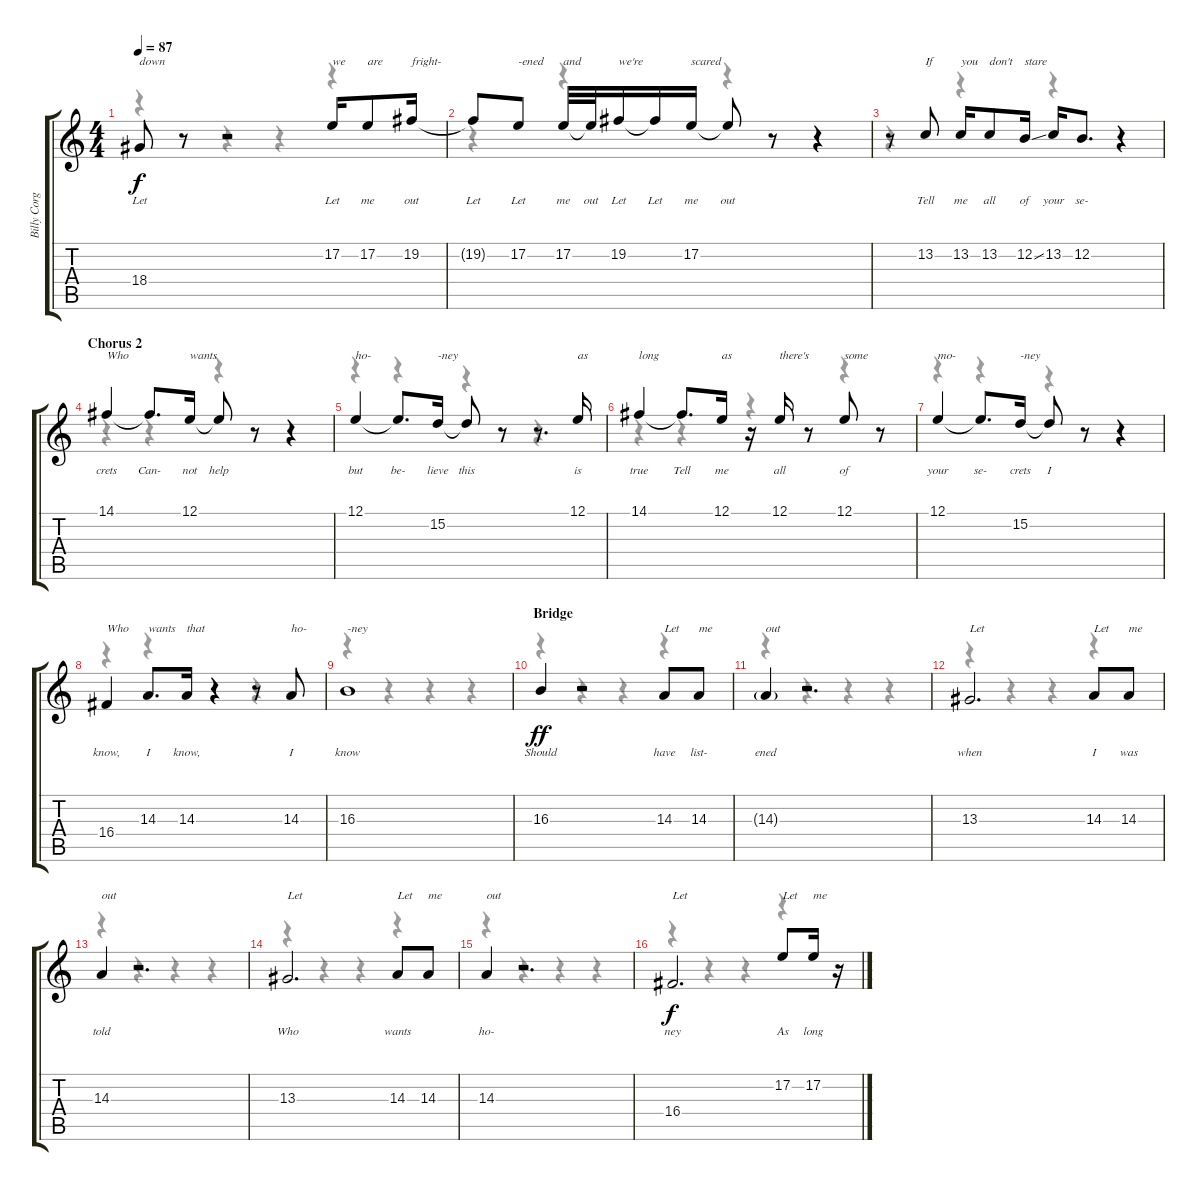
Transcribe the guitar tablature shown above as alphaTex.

\track ("Billy Corgan - Vocals" "Billy Corg") {instrument lead2sawtooth}
\staff {score tabs}
\tuning (E4 B3 G3 D3 A2 E2) {hide}
\voice
\ts (4 4)
\tempo 87
\clef g2
\ks c
18.4.8{txt "down" lyrics (0 "Let") lyrics (1 "") lyrics (2 "") lyrics (3 "") lyrics (4 "") dy f} r.8 r.2 17.2.16{txt "we" lyrics (0 "Let") lyrics (1 "") lyrics (2 "") lyrics (3 "") lyrics (4 "")} 17.2.8{txt "are" lyrics (0 "me") lyrics (1 "") lyrics (2 "") lyrics (3 "") lyrics (4 "")} 19.2.16{txt "fright-" lyrics (0 "out") lyrics (1 "") lyrics (2 "") lyrics (3 "") lyrics (4 "")} |
19.2{t}.8{lyrics (0 "Let") lyrics (1 "") lyrics (2 "") lyrics (3 "") lyrics (4 "")} 17.2.8{txt "-ened" lyrics (0 "Let") lyrics (1 "") lyrics (2 "") lyrics (3 "") lyrics (4 "")} 17.2.32{txt "and" lyrics (0 "me") lyrics (1 "") lyrics (2 "") lyrics (3 "") lyrics (4 "")} 17.2{t}.32{lyrics (0 "out") lyrics (1 "") lyrics (2 "") lyrics (3 "") lyrics (4 "")} 19.2.16{txt "we're" lyrics (0 "Let") lyrics (1 "") lyrics (2 "") lyrics (3 "") lyrics (4 "")} 19.2{t}.16{lyrics (0 "Let") lyrics (1 "") lyrics (2 "") lyrics (3 "") lyrics (4 "")} 17.2.16{txt "scared" lyrics (0 "me") lyrics (1 "") lyrics (2 "") lyrics (3 "") lyrics (4 "")} 17.2{t}.8{lyrics (0 "out") lyrics (1 "") lyrics (2 "") lyrics (3 "") lyrics (4 "")} r.8 r.4 |
r.8 13.2.8{txt "If" lyrics (0 "Tell") lyrics (1 "") lyrics (2 "") lyrics (3 "") lyrics (4 "")} 13.2.16{txt "you" lyrics (0 "me") lyrics (1 "") lyrics (2 "") lyrics (3 "") lyrics (4 "")} 13.2.8{txt "don't" lyrics (0 "all") lyrics (1 "") lyrics (2 "") lyrics (3 "") lyrics (4 "")} 12.2{ss}.16{txt "stare" lyrics (0 "of") lyrics (1 "") lyrics (2 "") lyrics (3 "") lyrics (4 "")} 13.2.16{lyrics (0 "your") lyrics (1 "") lyrics (2 "") lyrics (3 "") lyrics (4 "")} 12.2.8{d lyrics (0 "se-") lyrics (1 "") lyrics (2 "") lyrics (3 "") lyrics (4 "")} r.4 |
\section ("" "Chorus 2")
14.1.4{txt "Who" lyrics (0 "crets") lyrics (1 "") lyrics (2 "") lyrics (3 "") lyrics (4 "")} 14.1{t}.8{d lyrics (0 "Can-") lyrics (1 "") lyrics (2 "") lyrics (3 "") lyrics (4 "")} 12.1.16{txt "wants" lyrics (0 "not") lyrics (1 "") lyrics (2 "") lyrics (3 "") lyrics (4 "")} 12.1{t}.8{lyrics (0 "help") lyrics (1 "") lyrics (2 "") lyrics (3 "") lyrics (4 "")} r.8 r.4 |
12.1.4{txt "ho-" lyrics (0 "but") lyrics (1 "") lyrics (2 "") lyrics (3 "") lyrics (4 "")} 12.1{t}.8{d lyrics (0 "be-") lyrics (1 "") lyrics (2 "") lyrics (3 "") lyrics (4 "")} 15.2.16{txt "-ney" lyrics (0 "lieve") lyrics (1 "") lyrics (2 "") lyrics (3 "") lyrics (4 "")} 15.2{t}.8{lyrics (0 "this") lyrics (1 "") lyrics (2 "") lyrics (3 "") lyrics (4 "")} r.8 r.8{d} 12.1.16{txt "as" lyrics (0 "is") lyrics (1 "") lyrics (2 "") lyrics (3 "") lyrics (4 "")} |
14.1.4{txt "long" lyrics (0 "true") lyrics (1 "") lyrics (2 "") lyrics (3 "") lyrics (4 "")} 14.1{t}.8{d lyrics (0 "Tell") lyrics (1 "") lyrics (2 "") lyrics (3 "") lyrics (4 "")} 12.1.16{txt "as" lyrics (0 "me") lyrics (1 "") lyrics (2 "") lyrics (3 "") lyrics (4 "")} r.16 12.1.16{txt "there's" lyrics (0 "all") lyrics (1 "") lyrics (2 "") lyrics (3 "") lyrics (4 "")} r.8 12.1.8{txt "some" lyrics (0 "of") lyrics (1 "") lyrics (2 "") lyrics (3 "") lyrics (4 "")} r.8 |
12.1.4{txt "mo-" lyrics (0 "your") lyrics (1 "") lyrics (2 "") lyrics (3 "") lyrics (4 "")} 12.1{t}.8{d lyrics (0 "se-") lyrics (1 "") lyrics (2 "") lyrics (3 "") lyrics (4 "")} 15.2.16{txt "-ney" lyrics (0 "crets") lyrics (1 "") lyrics (2 "") lyrics (3 "") lyrics (4 "")} 15.2{t}.8{lyrics (0 "I") lyrics (1 "") lyrics (2 "") lyrics (3 "") lyrics (4 "")} r.8 r.4 |
16.4.4{txt "Who" lyrics (0 "know,") lyrics (1 "") lyrics (2 "") lyrics (3 "") lyrics (4 "")} 14.3.8{d txt "wants" lyrics (0 "I") lyrics (1 "") lyrics (2 "") lyrics (3 "") lyrics (4 "")} 14.3.16{txt "that" lyrics (0 "know,") lyrics (1 "") lyrics (2 "") lyrics (3 "") lyrics (4 "")} r.4 r.8 14.3.8{txt "ho-" lyrics (0 "I") lyrics (1 "") lyrics (2 "") lyrics (3 "") lyrics (4 "")} |
16.3.1{txt "-ney" lyrics (0 "know") lyrics (1 "") lyrics (2 "") lyrics (3 "") lyrics (4 "")} |
\section ("" "Bridge")
16.3.4{lyrics (0 "Should") lyrics (1 "") lyrics (2 "") lyrics (3 "") lyrics (4 "") dy ff} r.2 14.3.8{txt "Let" lyrics (0 "have") lyrics (1 "") lyrics (2 "") lyrics (3 "") lyrics (4 "")} 14.3.8{txt "me" lyrics (0 "list-") lyrics (1 "") lyrics (2 "") lyrics (3 "") lyrics (4 "")} |
14.3{g}.4{txt "out" lyrics (0 "ened") lyrics (1 "") lyrics (2 "") lyrics (3 "") lyrics (4 "")} r.2{d} |
13.3.2{d txt "Let" lyrics (0 "when") lyrics (1 "") lyrics (2 "") lyrics (3 "") lyrics (4 "")} 14.3.8{txt "Let" lyrics (0 "I") lyrics (1 "") lyrics (2 "") lyrics (3 "") lyrics (4 "")} 14.3.8{txt "me" lyrics (0 "was") lyrics (1 "") lyrics (2 "") lyrics (3 "") lyrics (4 "")} |
14.3.4{txt "out" lyrics (0 "told") lyrics (1 "") lyrics (2 "") lyrics (3 "") lyrics (4 "")} r.2{d} |
13.3.2{d txt "Let" lyrics (0 "Who") lyrics (1 "") lyrics (2 "") lyrics (3 "") lyrics (4 "")} 14.3.8{txt "Let" lyrics (0 "wants") lyrics (1 "") lyrics (2 "") lyrics (3 "") lyrics (4 "")} 14.3.8{txt "me" lyrics (0 " ") lyrics (1 "") lyrics (2 "") lyrics (3 "") lyrics (4 "")} |
14.3.4{txt "out" lyrics (0 "ho-") lyrics (1 "") lyrics (2 "") lyrics (3 "") lyrics (4 "")} r.2{d} |
16.4.2{d txt "Let" lyrics (0 "ney") lyrics (1 "") lyrics (2 "") lyrics (3 "") lyrics (4 "") dy f} 17.2.8{txt "Let" lyrics (0 "As") lyrics (1 "") lyrics (2 "") lyrics (3 "") lyrics (4 "")} 17.2.16{txt "me" lyrics (0 "long") lyrics (1 "") lyrics (2 "") lyrics (3 "") lyrics (4 "")} r.16
\voice
\clef g2
\ottava regular
\simile none
\ks c
r.4{dy f} r.4 r.4 r.4 |
r.4 r.4 r.4 r.4 |
r.4 r.4 r.4 r.4 |
r.4 r.4 r.4 r.4 |
r.4 r.4 r.4 r.4 |
r.4 r.4 r.4 r.4 |
r.4 r.4 r.4 r.4 |
r.4 r.4 r.4 r.4 |
r.4 r.4 r.4 r.4 |
r.4 r.4 r.4 r.4 |
r.4 r.4 r.4 r.4 |
r.4 r.4 r.4 r.4 |
r.4 r.4 r.4 r.4 |
r.4 r.4 r.4 r.4 |
r.4 r.4 r.4 r.4 |
r.4 r.4 r.4 r.4
